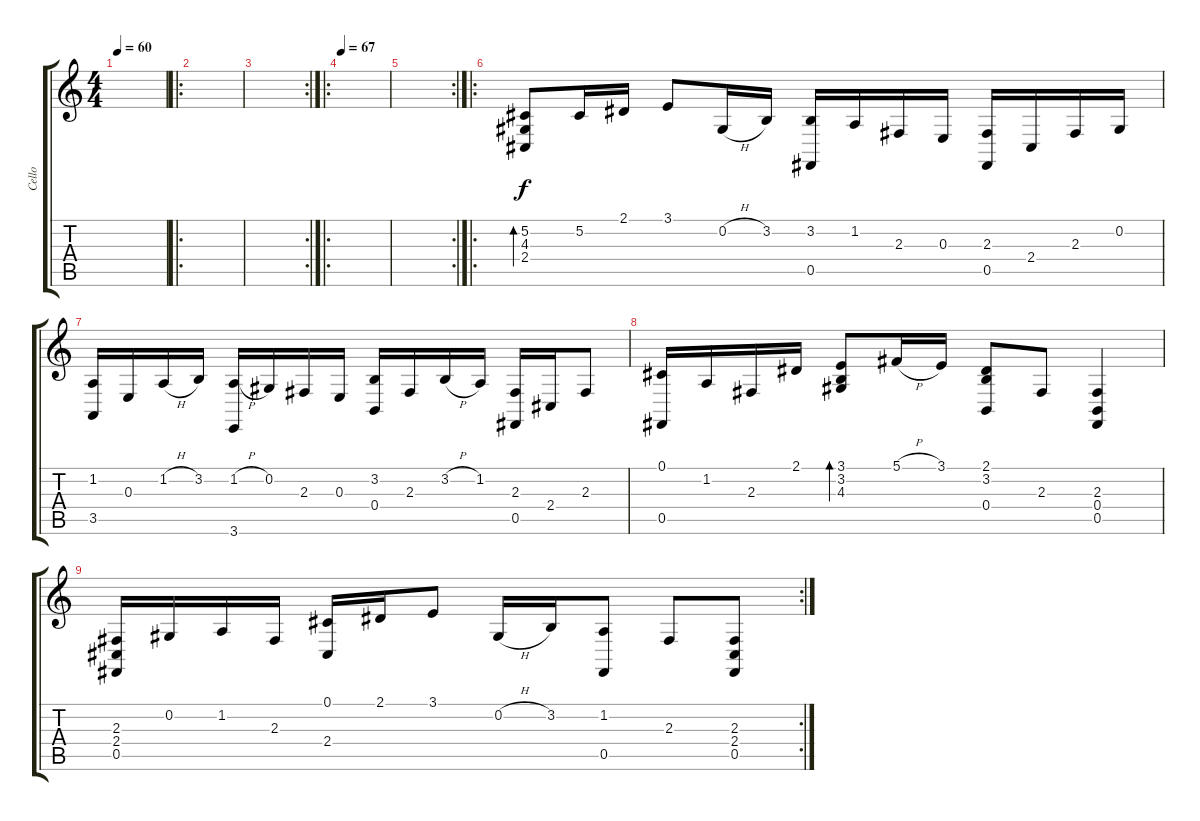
\track ("Cello" "Cello") {instrument cello}
\staff {score tabs}
\tuning (Db4 Ab3 E3 B2 Gb2 Db2) {hide}
\ts (4 4)
\tempo 60
\clef g2
\ks c
|
\ro
|
\rc 2
|
\ro
\tempo 67
|
\rc 2
|
\ro
(5.2 4.3 2.4).8{bd 120} 5.2.16 2.1.16 3.1.8 0.2{h}.16 3.2.16 (3.2 0.5).16 1.2.16 2.3.16 0.3.16 (2.3 0.5).16 2.4.16 2.3.16 0.2.16 |
(1.2 3.5).16 0.3.16 1.2{h}.16 3.2.16 (1.2{h} 3.6).16 0.2.16 2.3.16 0.3.16 (3.2 0.4).16 2.3.16 3.2{h}.16 1.2.16 (2.3 0.5).16 2.4.16 2.3.8 |
(0.1 0.5).16 1.2.16 2.3.16 2.1.16 (3.1 3.2 4.3).8{bd 120} 5.1{h}.16 3.1.16 (2.1 3.2 0.4).8 2.3.8 (2.3 0.4 0.5).4 |
\rc 2
(2.3 2.4 0.5).16 0.2.16 1.2.16 2.3.16 (0.1 2.4).16 2.1.16 3.1.8 0.2{h}.16 3.2.16 (1.2 0.5).8 2.3.8 (2.3 2.4 0.5).8
